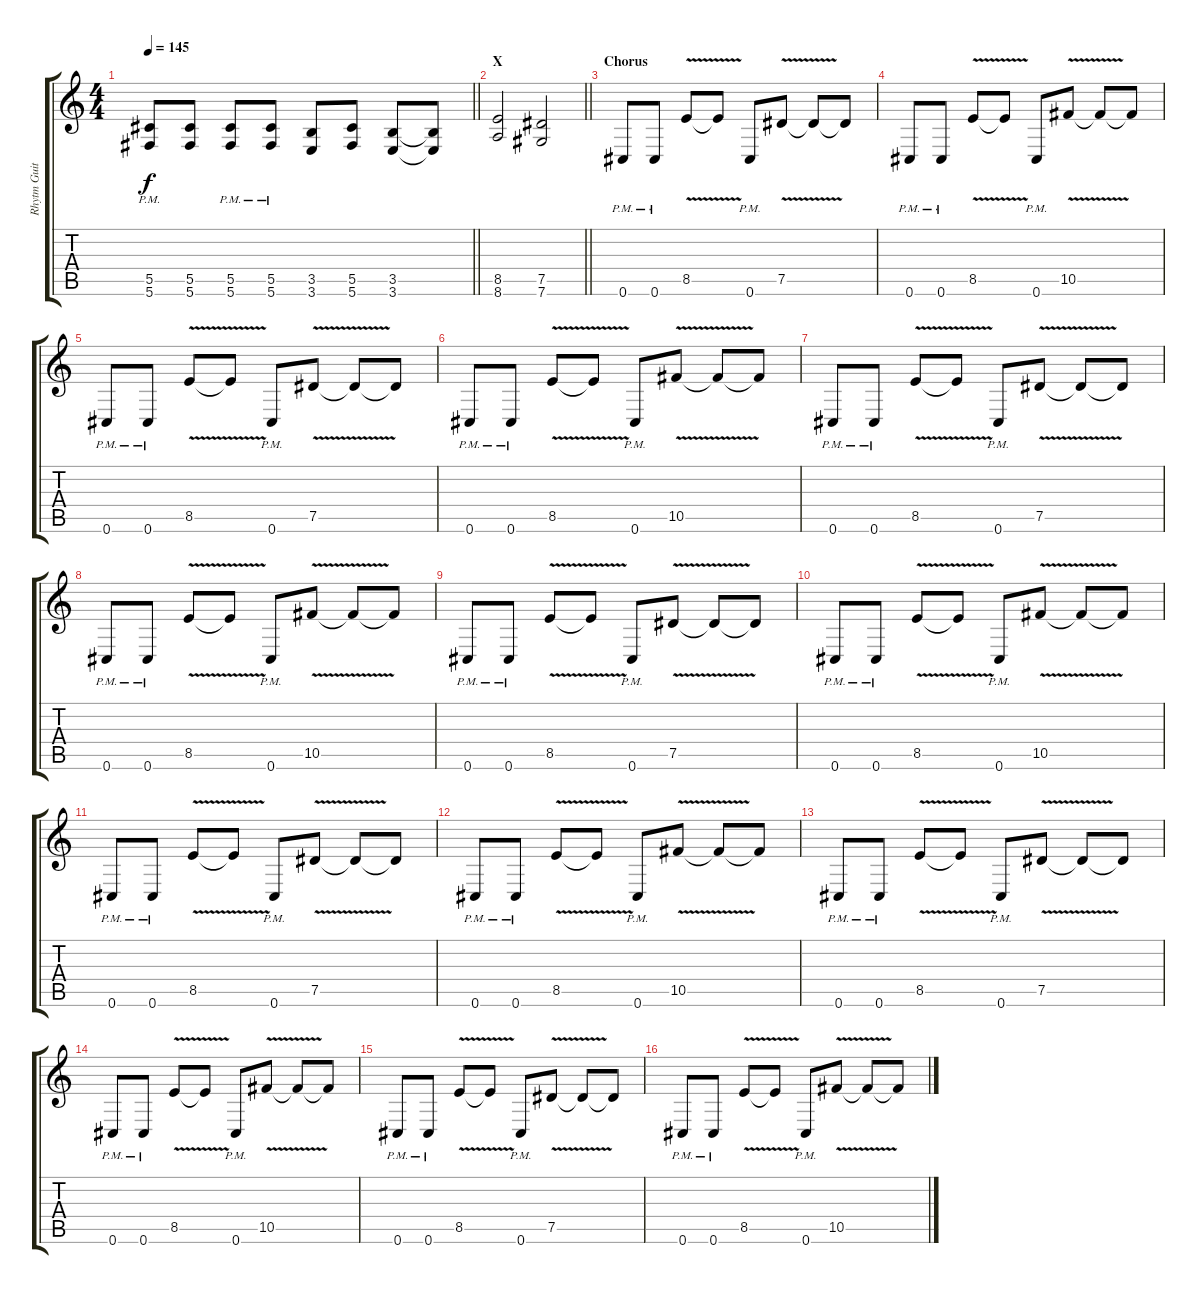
\track ("Rhytm Guitar [R]" "Rhytm Guit") {instrument distortionguitar}
\staff {score tabs}
\tuning (Eb4 Bb3 Gb3 Db3 Ab2 Db2) {hide}
\ts (4 4)
\tempo 145
\clef g2
\barLineRight lightlight
\ks c
(5.5{pm} 5.6{pm}).8{dy f} (5.5 5.6).8 (5.5{pm} 5.6{pm}).8 (5.5{pm} 5.6{pm}).8 (3.5 3.6).8 (5.5 5.6).8 (3.5 3.6).8 (3.5{t} 3.6{t}).8 |
\section ("" "X")
\barLineRight lightlight
(8.5 8.6).2 (7.5 7.6).2 |
\section ("" "Chorus")
0.6{pm}.8 0.6{pm}.8 8.5{v}.8 8.5{t}.8 0.6{pm}.8 7.5{v}.8 7.5{t}.8 7.5{t}.8 |
0.6{pm}.8 0.6{pm}.8 8.5{v}.8 8.5{t}.8 0.6{pm}.8 10.5{v}.8 10.5{t}.8 10.5{t}.8 |
0.6{pm}.8 0.6{pm}.8 8.5{v}.8 8.5{t}.8 0.6{pm}.8 7.5{v}.8 7.5{t}.8 7.5{t}.8 |
0.6{pm}.8 0.6{pm}.8 8.5{v}.8 8.5{t}.8 0.6{pm}.8 10.5{v}.8 10.5{t}.8 10.5{t}.8 |
0.6{pm}.8 0.6{pm}.8 8.5{v}.8 8.5{t}.8 0.6{pm}.8 7.5{v}.8 7.5{t}.8 7.5{t}.8 |
0.6{pm}.8 0.6{pm}.8 8.5{v}.8 8.5{t}.8 0.6{pm}.8 10.5{v}.8 10.5{t}.8 10.5{t}.8 |
0.6{pm}.8 0.6{pm}.8 8.5{v}.8 8.5{t}.8 0.6{pm}.8 7.5{v}.8 7.5{t}.8 7.5{t}.8 |
0.6{pm}.8 0.6{pm}.8 8.5{v}.8 8.5{t}.8 0.6{pm}.8 10.5{v}.8 10.5{t}.8 10.5{t}.8 |
0.6{pm}.8 0.6{pm}.8 8.5{v}.8 8.5{t}.8 0.6{pm}.8 7.5{v}.8 7.5{t}.8 7.5{t}.8 |
0.6{pm}.8 0.6{pm}.8 8.5{v}.8 8.5{t}.8 0.6{pm}.8 10.5{v}.8 10.5{t}.8 10.5{t}.8 |
0.6{pm}.8 0.6{pm}.8 8.5{v}.8 8.5{t}.8 0.6{pm}.8 7.5{v}.8 7.5{t}.8 7.5{t}.8 |
0.6{pm}.8 0.6{pm}.8 8.5{v}.8 8.5{t}.8 0.6{pm}.8 10.5{v}.8 10.5{t}.8 10.5{t}.8 |
0.6{pm}.8 0.6{pm}.8 8.5{v}.8 8.5{t}.8 0.6{pm}.8 7.5{v}.8 7.5{t}.8 7.5{t}.8 |
0.6{pm}.8 0.6{pm}.8 8.5{v}.8 8.5{t}.8 0.6{pm}.8 10.5{v}.8 10.5{t}.8 10.5{t}.8
